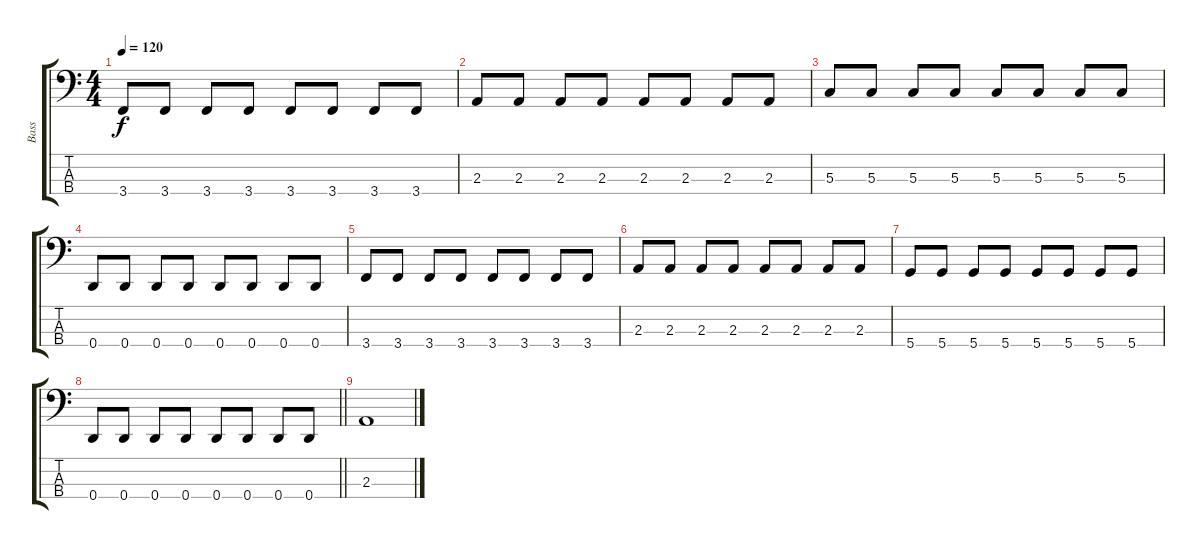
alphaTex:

\track ("Bass" "Bass") {instrument electricbassfinger}
\staff {score tabs}
\tuning (F2 C2 G1 D1) {hide}
\ts (4 4)
\tempo 120
\clef f4
\ks c
3.4.8{dy f} 3.4.8 3.4.8 3.4.8 3.4.8 3.4.8 3.4.8 3.4.8 |
2.3.8 2.3.8 2.3.8 2.3.8 2.3.8 2.3.8 2.3.8 2.3.8 |
5.3.8 5.3.8 5.3.8 5.3.8 5.3.8 5.3.8 5.3.8 5.3.8 |
0.4.8 0.4.8 0.4.8 0.4.8 0.4.8 0.4.8 0.4.8 0.4.8 |
3.4.8 3.4.8 3.4.8 3.4.8 3.4.8 3.4.8 3.4.8 3.4.8 |
2.3.8 2.3.8 2.3.8 2.3.8 2.3.8 2.3.8 2.3.8 2.3.8 |
5.4.8 5.4.8 5.4.8 5.4.8 5.4.8 5.4.8 5.4.8 5.4.8 |
\barLineRight lightlight
0.4.8 0.4.8 0.4.8 0.4.8 0.4.8 0.4.8 0.4.8 0.4.8 |
2.3.1
